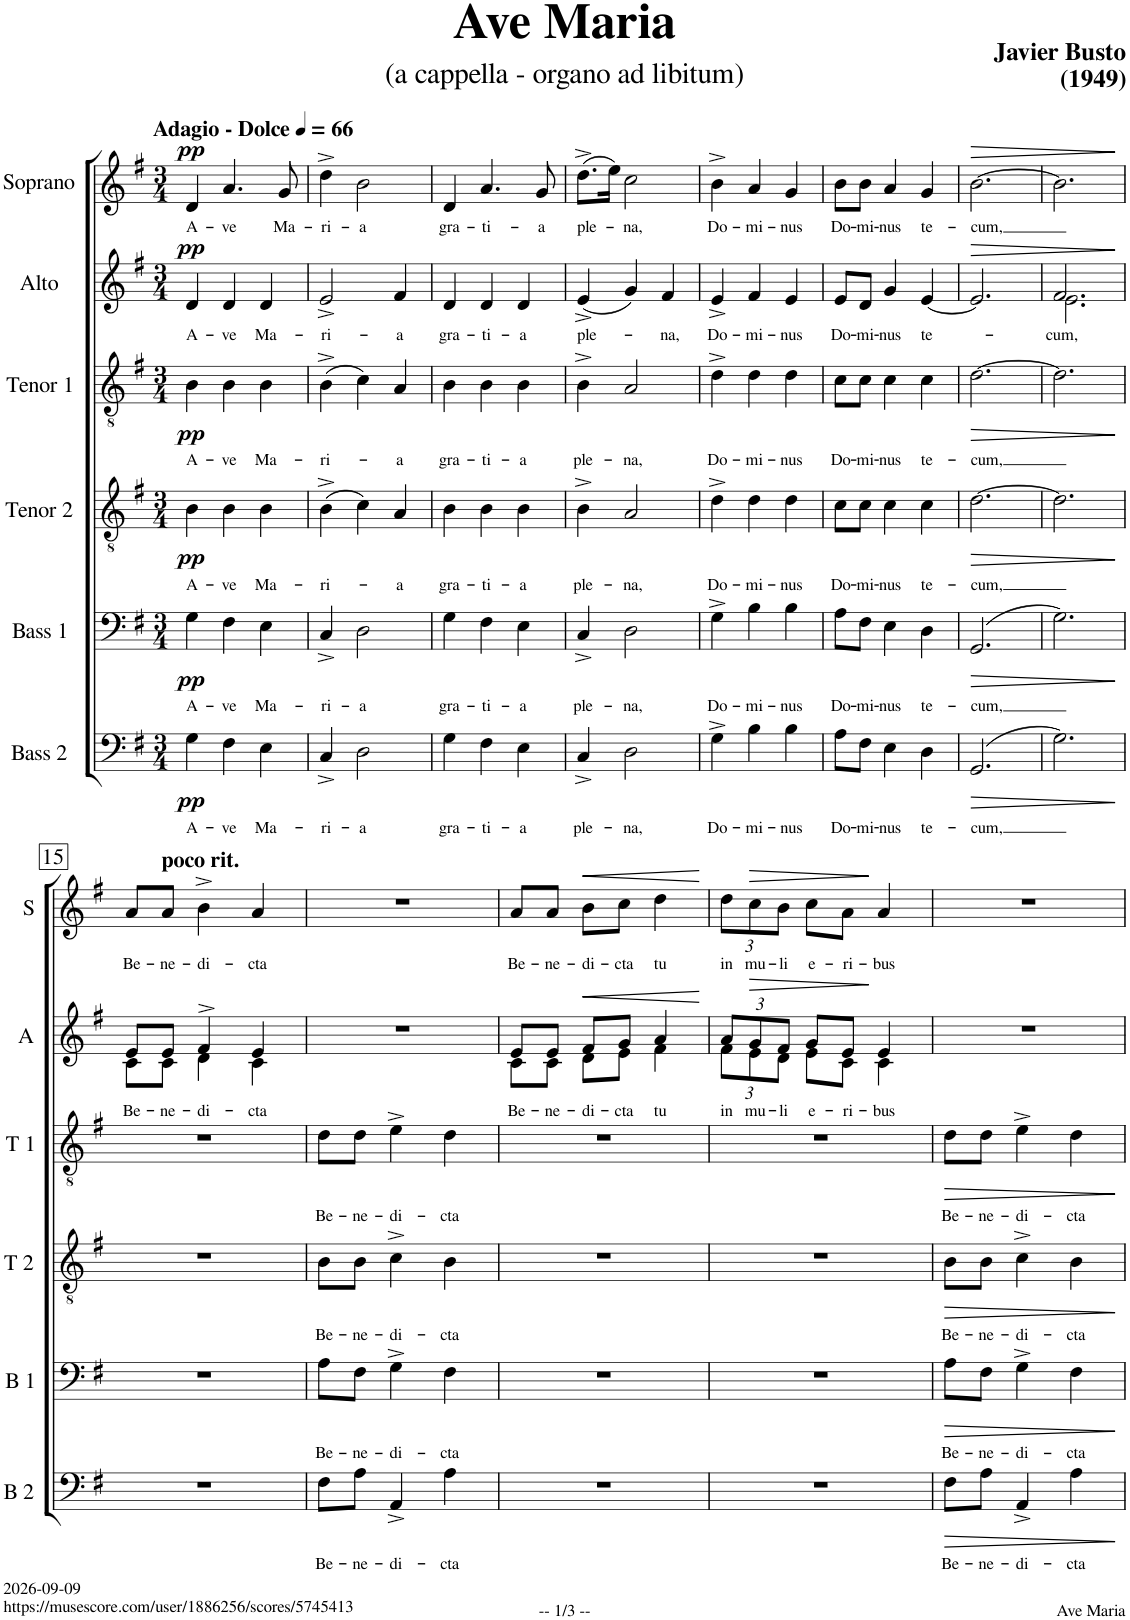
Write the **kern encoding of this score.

**kern	**text	**dynam	**kern	**text	**dynam	**kern	**text	**dynam	**kern	**text	**dynam	**kern	**text	**dynam	**kern	**text	**dynam
*part6	*part6	*part6	*part5	*part5	*part5	*part4	*part4	*part4	*part3	*part3	*part3	*part2	*part2	*part2	*part1	*part1	*part1
*staff6	*staff6	*staff6	*staff5	*staff5	*staff5	*staff4	*staff4	*staff4	*staff3	*staff3	*staff3	*staff2	*staff2	*staff2	*staff1	*staff1	*staff1
*I"Bass 2	*	*	*I"Bass 1	*	*	*I"Tenor 2	*	*	*I"Tenor 1	*	*	*I"Alto	*	*	*I"Soprano	*	*
*I'B 2	*	*	*I'B 1	*	*	*I'T 2	*	*	*I'T 1	*	*	*I'A	*	*	*I'S	*	*
*clefF4	*	*	*clefF4	*	*	*clefGv2	*	*	*clefGv2	*	*	*clefG2	*	*	*clefG2	*	*
*	*	*	*	*	*	*	*	*	*	*	*	*Trd1c2	*	*	*	*	*
*k[f#]	*	*	*k[f#]	*	*	*k[f#]	*	*	*k[f#]	*	*	*k[f#]	*	*	*k[f#]	*	*
*G:	*	*	*G:	*	*	*G:	*	*	*G:	*	*	*G:	*	*	*G:	*	*
*M3/4	*	*	*M3/4	*	*	*M3/4	*	*	*M3/4	*	*	*M3/4	*	*	*M3/4	*	*
*MM66	*	*	*MM66	*	*	*MM66	*	*	*MM66	*	*	*MM66	*	*	*MM66	*	*
=7	=7	=7	=7	=7	=7	=7	=7	=7	=7	=7	=7	=7	=7	=7	=7	=7	=7
!	!	!	!	!	!	!	!	!	!	!	!	!	!	!	!LO:TX:a:B:t=Adagio - Dolce	!	!
!	!LO:LY:b	!LO:DY:b	!	!LO:LY:b	!LO:DY:b	!	!LO:LY:b	!LO:DY:b	!	!LO:LY:b	!LO:DY:b	!	!LO:LY:b	!LO:DY:a	!	!LO:LY:b	!LO:DY:a
4G\	A-	pp	4G\	A-	pp	4B\	A-	pp	4B\	A-	pp	4d/	A-	pp	4d/	A-	pp
!	!LO:LY:b	!	!	!LO:LY:b	!	!	!LO:LY:b	!	!	!LO:LY:b	!	!	!LO:LY:b	!	!	!LO:LY:b	!
4F#\	-ve	.	4F#\	-ve	.	4B\	-ve	.	4B\	-ve	.	4d/	-ve	.	4.a/	-ve	.
!	!LO:LY:b	!	!	!LO:LY:b	!	!	!LO:LY:b	!	!	!LO:LY:b	!	!	!LO:LY:b	!	!	!	!
4E\	Ma-	.	4E\	Ma-	.	4B\	Ma-	.	4B\	Ma-	.	4d/	Ma-	.	.	.	.
!	!	!	!	!	!	!	!	!	!	!	!	!	!	!	!	!LO:LY:b	!
.	.	.	.	.	.	.	.	.	.	.	.	.	.	.	8g/	Ma-	.
=8	=8	=8	=8	=8	=8	=8	=8	=8	=8	=8	=8	=8	=8	=8	=8	=8	=8
!	!LO:LY:b	!	!	!LO:LY:b	!	!	!LO:LY:b	!	!	!LO:LY:b	!	!	!LO:LY:b	!	!	!LO:LY:b	!
4C^/	-ri-	.	4C^/	-ri-	.	(4B^\	-ri-	.	(4B^\	-ri-	.	2e^/	-ri-	.	4dd^\	-ri-	.
!	!LO:LY:b	!	!	!LO:LY:b	!	!	!	!	!	!	!	!	!	!	!	!LO:LY:b	!
2D\	-a	.	2D\	-a	.	4c\)	.	.	4c\)	.	.	.	.	.	2b\	-a	.
!	!	!	!	!	!	!	!LO:LY:b	!	!	!LO:LY:b	!	!	!LO:LY:b	!	!	!	!
.	.	.	.	.	.	4A/	-a	.	4A/	-a	.	4f#/	-a	.	.	.	.
=9	=9	=9	=9	=9	=9	=9	=9	=9	=9	=9	=9	=9	=9	=9	=9	=9	=9
!	!LO:LY:b	!	!	!LO:LY:b	!	!	!LO:LY:b	!	!	!LO:LY:b	!	!	!LO:LY:b	!	!	!LO:LY:b	!
4G\	gra-	.	4G\	gra-	.	4B\	gra-	.	4B\	gra-	.	4d/	gra-	.	4d/	gra-	.
!	!LO:LY:b	!	!	!LO:LY:b	!	!	!LO:LY:b	!	!	!LO:LY:b	!	!	!LO:LY:b	!	!	!LO:LY:b	!
4F#\	-ti-	.	4F#\	-ti-	.	4B\	-ti-	.	4B\	-ti-	.	4d/	-ti-	.	4.a/	-ti-	.
!	!LO:LY:b	!	!	!LO:LY:b	!	!	!LO:LY:b	!	!	!LO:LY:b	!	!	!LO:LY:b	!	!	!	!
4E\	-a	.	4E\	-a	.	4B\	-a	.	4B\	-a	.	4d/	-a	.	.	.	.
!	!	!	!	!	!	!	!	!	!	!	!	!	!	!	!	!LO:LY:b	!
.	.	.	.	.	.	.	.	.	.	.	.	.	.	.	8g/	-a	.
=10	=10	=10	=10	=10	=10	=10	=10	=10	=10	=10	=10	=10	=10	=10	=10	=10	=10
!	!LO:LY:b	!	!	!LO:LY:b	!	!	!LO:LY:b	!	!	!LO:LY:b	!	!	!LO:LY:b	!	!	!LO:LY:b	!
4C^/	ple-	.	4C^/	ple-	.	4B^\	ple-	.	4B^\	ple-	.	(4e^/	ple-	.	(8.dd^\L	ple-	.
.	.	.	.	.	.	.	.	.	.	.	.	.	.	.	16ee\Jk)	.	.
!	!LO:LY:b	!	!	!LO:LY:b	!	!	!LO:LY:b	!	!	!LO:LY:b	!	!	!	!	!	!LO:LY:b	!
2D\	-na,	.	2D\	-na,	.	2A/	-na,	.	2A/	-na,	.	4g/)	.	.	2cc\	-na,	.
!	!	!	!	!	!	!	!	!	!	!	!	!	!LO:LY:b	!	!	!	!
.	.	.	.	.	.	.	.	.	.	.	.	4f#/	-na,	.	.	.	.
=11	=11	=11	=11	=11	=11	=11	=11	=11	=11	=11	=11	=11	=11	=11	=11	=11	=11
!	!LO:LY:b	!	!	!LO:LY:b	!	!	!LO:LY:b	!	!	!LO:LY:b	!	!	!LO:LY:b	!	!	!LO:LY:b	!
4G^\	Do-	.	4G^\	Do-	.	4d^\	Do-	.	4d^\	Do-	.	4e^/	Do-	.	4b^\	Do-	.
!	!LO:LY:b	!	!	!LO:LY:b	!	!	!LO:LY:b	!	!	!LO:LY:b	!	!	!LO:LY:b	!	!	!LO:LY:b	!
4B\	-mi-	.	4B\	-mi-	.	4d\	-mi-	.	4d\	-mi-	.	4f#/	-mi-	.	4a/	-mi-	.
!	!LO:LY:b	!	!	!LO:LY:b	!	!	!LO:LY:b	!	!	!LO:LY:b	!	!	!LO:LY:b	!	!	!LO:LY:b	!
4B\	-nus	.	4B\	-nus	.	4d\	-nus	.	4d\	-nus	.	4e/	-nus	.	4g/	-nus	.
=12	=12	=12	=12	=12	=12	=12	=12	=12	=12	=12	=12	=12	=12	=12	=12	=12	=12
!	!LO:LY:b	!	!	!LO:LY:b	!	!	!LO:LY:b	!	!	!LO:LY:b	!	!	!LO:LY:b	!	!	!LO:LY:b	!
8A\L	Do-	.	8A\L	Do-	.	8c\L	Do-	.	8c\L	Do-	.	8e/L	Do-	.	8b\L	Do-	.
!	!LO:LY:b	!	!	!LO:LY:b	!	!	!LO:LY:b	!	!	!LO:LY:b	!	!	!LO:LY:b	!	!	!LO:LY:b	!
8F#\J	-mi-	.	8F#\J	-mi-	.	8c\J	-mi-	.	8c\J	-mi-	.	8d/J	-mi-	.	8b\J	-mi-	.
!	!LO:LY:b	!	!	!LO:LY:b	!	!	!LO:LY:b	!	!	!LO:LY:b	!	!	!LO:LY:b	!	!	!LO:LY:b	!
4E\	-nus	.	4E\	-nus	.	4c\	-nus	.	4c\	-nus	.	4g/	-nus	.	4a/	-nus	.
!	!LO:LY:b	!	!	!LO:LY:b	!	!	!LO:LY:b	!	!	!LO:LY:b	!	!	!LO:LY:b	!	!	!LO:LY:b	!
4D\	te-	.	4D\	te-	.	4c\	te-	.	4c\	te-	.	[4e/	te-	.	4g/	te-	.
=13	=13	=13	=13	=13	=13	=13	=13	=13	=13	=13	=13	=13	=13	=13	=13	=13	=13
!	!LO:LY:b	!LO:HP:b	!	!LO:LY:b	!LO:HP:b	!	!LO:LY:b	!LO:HP:b	!	!LO:LY:b	!LO:HP:b	!	!	!LO:HP:b	!	!LO:LY:b	!LO:HP:b
(>2.GG/	-cum,	>	(>2.GG/	-cum,	>	[2.d\	-cum,	>	[2.d\	-cum,	>	2.e/]	.	>	[2.b\	-cum,	>
=14	=14	=14	=14	=14	=14	=14	=14	=14	=14	=14	=14	=14	=14	=14	=14	=14	=14
!	!	!	!	!	!	!	!	!	!	!	!	!	!LO:LY:b	!	!	!	!
*	*	*	*	*	*	*	*	*	*	*	*	*^	*	*	*	*	*
2.G\)	.	.	2.G\)	.	.	2.d\]	.	.	2.d\]	.	.	2.f#/	2.e\	-cum,	.	2.b\]	.	.
*	*	*	*	*	*	*	*	*	*	*	*	*v	*v	*	*	*	*	*
.	.	]	.	.	]	.	.	]	.	.	]	.	.	]	.	.	]
!!LO:LB:g=z
=15	=15	=15	=15	=15	=15	=15	=15	=15	=15	=15	=15	=15	=15	=15	=15	=15	=15
!	!	!	!	!	!	!	!	!	!	!	!	!	!LO:LY:b	!	!	!LO:LY:b	!
*	*	*	*	*	*	*	*	*	*	*	*	*^	*	*	*	*	*
2.r	.	.	2.r	.	.	2.r	.	.	2.r	.	.	8e/L	8c\L	Be-	.	8a/L	Be-	.
!	!	!	!	!	!	!	!	!	!	!	!	!	!	!	!	!LO:TX:a:B:t=poco rit.	!	!
!	!	!	!	!	!	!	!	!	!	!	!	!	!	!LO:LY:b	!	!	!LO:LY:b	!
.	.	.	.	.	.	.	.	.	.	.	.	8e/J	8c\J	-ne-	.	8a/J	-ne-	.
!	!	!	!	!	!	!	!	!	!	!	!	!	!	!LO:LY:b	!	!	!LO:LY:b	!
.	.	.	.	.	.	.	.	.	.	.	.	4f#^/	4d\	-di-	.	4b^\	-di-	.
!	!	!	!	!	!	!	!	!	!	!	!	!	!	!LO:LY:b	!	!	!LO:LY:b	!
.	.	.	.	.	.	.	.	.	.	.	.	4e/	4c\	-cta	.	4a/	-cta	.
=16	=16	=16	=16	=16	=16	=16	=16	=16	=16	=16	=16	=16	=16	=16	=16	=16	=16	=16
!	!LO:LY:b	!	!	!LO:LY:b	!	!	!LO:LY:b	!	!	!LO:LY:b	!	!	!	!	!	!	!	!
*	*	*	*	*	*	*	*	*	*	*	*	*v	*v	*	*	*	*	*
8F#\L	Be-	.	8A\L	Be-	.	8B\L	Be-	.	8d\L	Be-	.	2.r	.	.	2.r	.	.
!	!LO:LY:b	!	!	!LO:LY:b	!	!	!LO:LY:b	!	!	!LO:LY:b	!	!	!	!	!	!	!
8A\J	-ne-	.	8F#\J	-ne-	.	8B\J	-ne-	.	8d\J	-ne-	.	.	.	.	.	.	.
!	!LO:LY:b	!	!	!LO:LY:b	!	!	!LO:LY:b	!	!	!LO:LY:b	!	!	!	!	!	!	!
4AA^/	-di-	.	4G^\	-di-	.	4c^\	-di-	.	4e^\	-di-	.	.	.	.	.	.	.
!	!LO:LY:b	!	!	!LO:LY:b	!	!	!LO:LY:b	!	!	!LO:LY:b	!	!	!	!	!	!	!
4A\	-cta	.	4F#\	-cta	.	4B\	-cta	.	4d\	-cta	.	.	.	.	.	.	.
=17	=17	=17	=17	=17	=17	=17	=17	=17	=17	=17	=17	=17	=17	=17	=17	=17	=17
!	!	!	!	!	!	!	!	!	!	!	!	!	!LO:LY:b	!	!	!LO:LY:b	!
*	*	*	*	*	*	*	*	*	*	*	*	*^	*	*	*	*	*
2.r	.	.	2.r	.	.	2.r	.	.	2.r	.	.	8e/L	8c\L	Be-	.	8a/L	Be-	.
!	!	!	!	!	!	!	!	!	!	!	!	!	!	!LO:LY:b	!	!	!LO:LY:b	!
.	.	.	.	.	.	.	.	.	.	.	.	8e/J	8c\J	-ne-	.	8a/J	-ne-	.
!	!	!	!	!	!	!	!	!	!	!	!	!	!	!LO:LY:b	!LO:HP:b	!	!LO:LY:b	!LO:HP:b
.	.	.	.	.	.	.	.	.	.	.	.	8f#/L	8d\L	-di-	<	8b\L	-di-	<
!	!	!	!	!	!	!	!	!	!	!	!	!	!	!LO:LY:b	!	!	!LO:LY:b	!
.	.	.	.	.	.	.	.	.	.	.	.	8g/J	8e\J	-cta	.	8cc\J	-cta	.
!	!	!	!	!	!	!	!	!	!	!	!	!	!	!LO:LY:b	!	!	!LO:LY:b	!
.	.	.	.	.	.	.	.	.	.	.	.	4a/	4f#\	tu	.	4dd\	tu	.
*	*	*	*	*	*	*	*	*	*	*	*	*v	*v	*	*	*	*	*
.	.	.	.	.	.	.	.	.	.	.	.	.	.	[	.	.	[
=18	=18	=18	=18	=18	=18	=18	=18	=18	=18	=18	=18	=18	=18	=18	=18	=18	=18
*	*	*	*	*	*	*	*	*	*	*	*	*Xbrackettup	*	*	*	*	*
!	!	!	!	!	!	!	!	!	!	!	!	!	!LO:LY:b	!	!	!	!
*	*	*	*	*	*	*	*	*	*	*	*	*^	*	*	*	*	*
*	*	*	*	*	*	*	*	*	*	*	*	*	*	*	*	*Xbrackettup	*	*
!	!	!	!	!	!	!	!	!	!	!	!	!	!	!	!	!	!LO:LY:b	!
2.r	.	.	2.r	.	.	2.r	.	.	2.r	.	.	12a/L	12f#\L	in	.	12dd\L	in	.
!	!	!	!	!	!	!	!	!	!	!	!	!	!	!LO:LY:b	!LO:HP:b	!	!LO:LY:b	!LO:HP:b
.	.	.	.	.	.	.	.	.	.	.	.	12g/	12e\	mu-	>	12cc\	mu-	>
!	!	!	!	!	!	!	!	!	!	!	!	!	!	!LO:LY:b	!	!	!LO:LY:b	!
.	.	.	.	.	.	.	.	.	.	.	.	12f#/J	12d\J	-li	.	12b\J	-li	.
!	!	!	!	!	!	!	!	!	!	!	!	!	!	!LO:LY:b	!	!	!LO:LY:b	!
.	.	.	.	.	.	.	.	.	.	.	.	8g/L	8e\L	e-	.	8cc\L	e-	.
!	!	!	!	!	!	!	!	!	!	!	!	!	!	!LO:LY:b	!	!	!LO:LY:b	!
.	.	.	.	.	.	.	.	.	.	.	.	8e/J	8c\J	-ri-	.	8a\J	-ri-	.
!	!	!	!	!	!	!	!	!	!	!	!	!	!	!LO:LY:b	!	!	!LO:LY:b	!
.	.	.	.	.	.	.	.	.	.	.	.	4e/	4c\	-bus	]	4a/	-bus	]
=19	=19	=19	=19	=19	=19	=19	=19	=19	=19	=19	=19	=19	=19	=19	=19	=19	=19	=19
!	!LO:LY:b	!LO:HP:b	!	!LO:LY:b	!LO:HP:b	!	!LO:LY:b	!LO:HP:b	!	!LO:LY:b	!LO:HP:b	!	!	!	!	!	!	!
*	*	*	*	*	*	*	*	*	*	*	*	*v	*v	*	*	*	*	*
8F#\L	Be-	>	8A\L	Be-	>	8B\L	Be-	>	8d\L	Be-	>	2.r	.	.	2.r	.	.
!	!LO:LY:b	!	!	!LO:LY:b	!	!	!LO:LY:b	!	!	!LO:LY:b	!	!	!	!	!	!	!
8A\J	-ne-	.	8F#\J	-ne-	.	8B\J	-ne-	.	8d\J	-ne-	.	.	.	.	.	.	.
!	!LO:LY:b	!	!	!LO:LY:b	!	!	!LO:LY:b	!	!	!LO:LY:b	!	!	!	!	!	!	!
4AA^/	-di-	.	4G^\	-di-	.	4c^\	-di-	.	4e^\	-di-	.	.	.	.	.	.	.
!	!LO:LY:b	!	!	!LO:LY:b	!	!	!LO:LY:b	!	!	!LO:LY:b	!	!	!	!	!	!	!
4A\	-cta	.	4F#\	-cta	.	4B\	-cta	.	4d\	-cta	.	.	.	.	.	.	.
.	.	]	.	.	]	.	.	]	.	.	]	.	.	.	.	.	.
=	=	=	=	=	=	=	=	=	=	=	=	=	=	=	=	=	=
*-	*-	*-	*-	*-	*-	*-	*-	*-	*-	*-	*-	*-	*-	*-	*-	*-	*-
